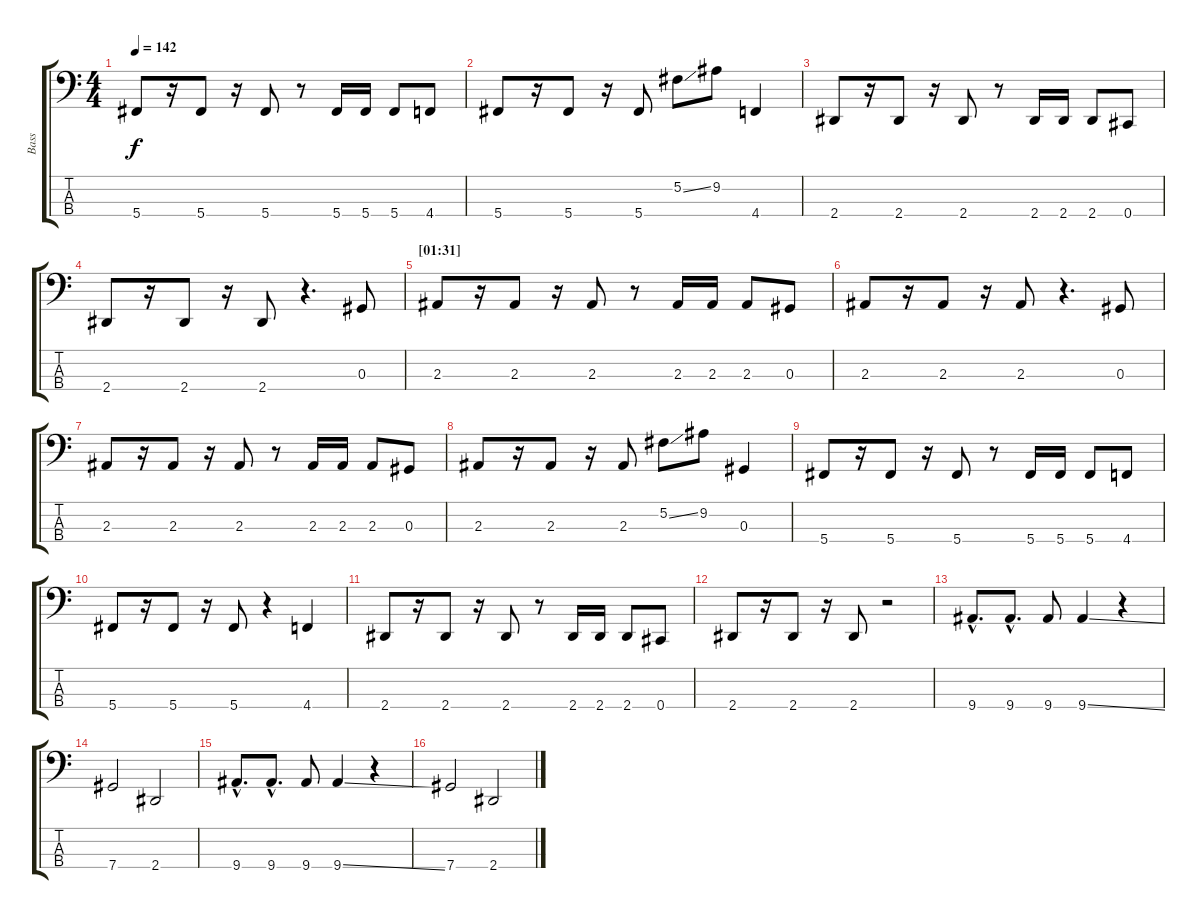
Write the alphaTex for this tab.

\track ("Bass" "Bass") {instrument electricbasspick}
\staff {score tabs}
\tuning (Gb2 Db2 Ab1 Db1) {hide}
\ts (4 4)
\tempo 142
\clef f4
\ks c
5.4.8{dy f} r.16 5.4.8 r.16 5.4.8 r.8 5.4.16 5.4.16 5.4.8 4.4.8 |
5.4.8 r.16 5.4.8 r.16 5.4.8 5.2{ss}.8 9.2.8 4.4.4 |
2.4.8 r.16 2.4.8 r.16 2.4.8 r.8 2.4.16 2.4.16 2.4.8 0.4.8 |
2.4.8 r.16 2.4.8 r.16 2.4.8 r.4{d} 0.3.8 |
\section ("" "[01:31]")
2.3.8 r.16 2.3.8 r.16 2.3.8 r.8 2.3.16 2.3.16 2.3.8 0.3.8 |
2.3.8 r.16 2.3.8 r.16 2.3.8 r.4{d} 0.3.8 |
2.3.8 r.16 2.3.8 r.16 2.3.8 r.8 2.3.16 2.3.16 2.3.8 0.3.8 |
2.3.8 r.16 2.3.8 r.16 2.3.8 5.2{ss}.8 9.2.8 0.3.4 |
5.4.8 r.16 5.4.8 r.16 5.4.8 r.8 5.4.16 5.4.16 5.4.8 4.4.8 |
5.4.8 r.16 5.4.8 r.16 5.4.8 r.4 4.4.4 |
2.4.8 r.16 2.4.8 r.16 2.4.8 r.8 2.4.16 2.4.16 2.4.8 0.4.8 |
2.4.8 r.16 2.4.8 r.16 2.4.8 r.2 |
\section ("" "")
9.4{hac}.8{d} 9.4{hac}.8{d} 9.4.8 9.4{ss}.4 r.4 |
7.4.2 2.4.2 |
9.4{hac}.8{d} 9.4{hac}.8{d} 9.4.8 9.4{ss}.4 r.4 |
7.4.2 2.4.2
